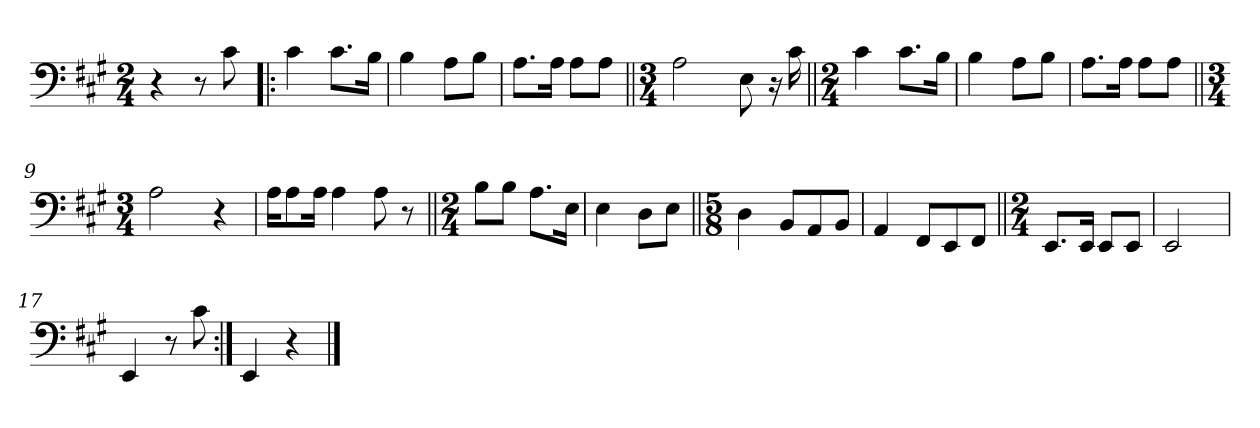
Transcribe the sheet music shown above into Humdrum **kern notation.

**kern
*part1
*staff1
*clefF4
*k[f#c#g#]
*M2/4
=1
4r
8r
8c#\
=2!|:
4c#\
8.c#\L
16B\Jk
=3
4B\
8A\L
8B\J
=4
8.A\L
16A\Jk
8A\L
8A\J
=5||
*M3/4
2A\
8E\
16r
16c#\
=6||
*M2/4
4c#\
8.c#\L
16B\Jk
=7
4B\
8A\L
8B\J
=8
8.A\L
16A\Jk
8A\L
8A\J
=9||
*M3/4
2A\
4r
=10
16A\KL
8A\
16A\Jk
4A\
8A\
8r
=11||
*M2/4
8B\L
8B\J
8.A\L
16E\Jk
=12
4E\
8D\L
8E\J
=13||
*M5/8
4D\
8BB/L
8AA/
8BB/J
=14
4AA/
8FF#/L
8EE/
8FF#/J
=15||
*M2/4
8.EE/L
16EE/Jk
8EE/L
8EE/J
=16
2EE/
=17
4EE/
8r
8c#\
=18:|!
4EE/
4r
==
*-
